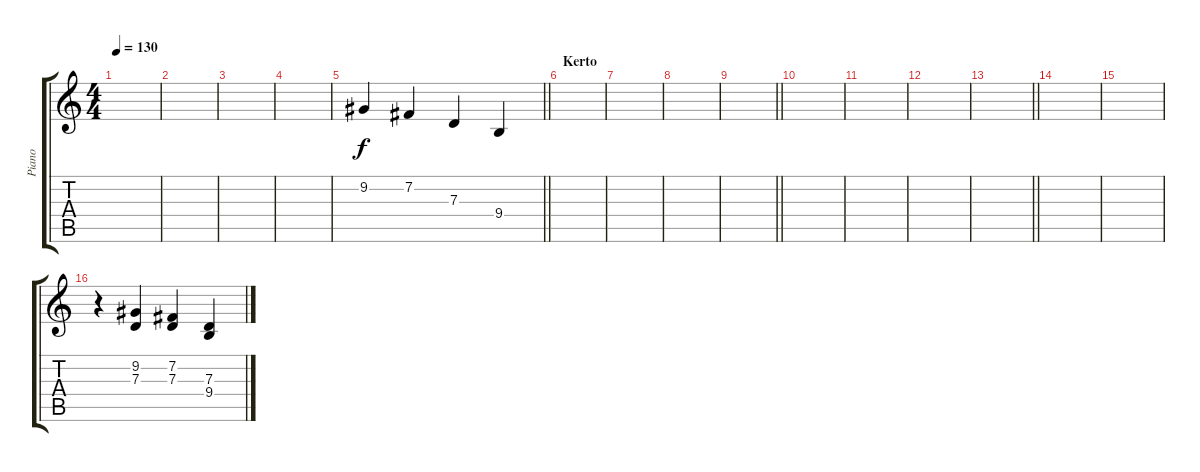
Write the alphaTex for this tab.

\track ("Piano" "Piano") {instrument brightacousticpiano}
\staff {score tabs}
\tuning (E4 B3 G3 D3 A2 E2) {hide}
\ts (4 4)
\tempo 130
\clef g2
\ks c
|
|
|
|
\barLineRight lightlight
9.2.4 7.2.4 7.3.4 9.4.4 |
\section ("" "Kerto")
|
|
|
\barLineRight lightlight
|
|
|
|
\barLineRight lightlight
|
|
|
r.4 (9.2 7.3).4 (7.2 7.3).4 (7.3 9.4).4
